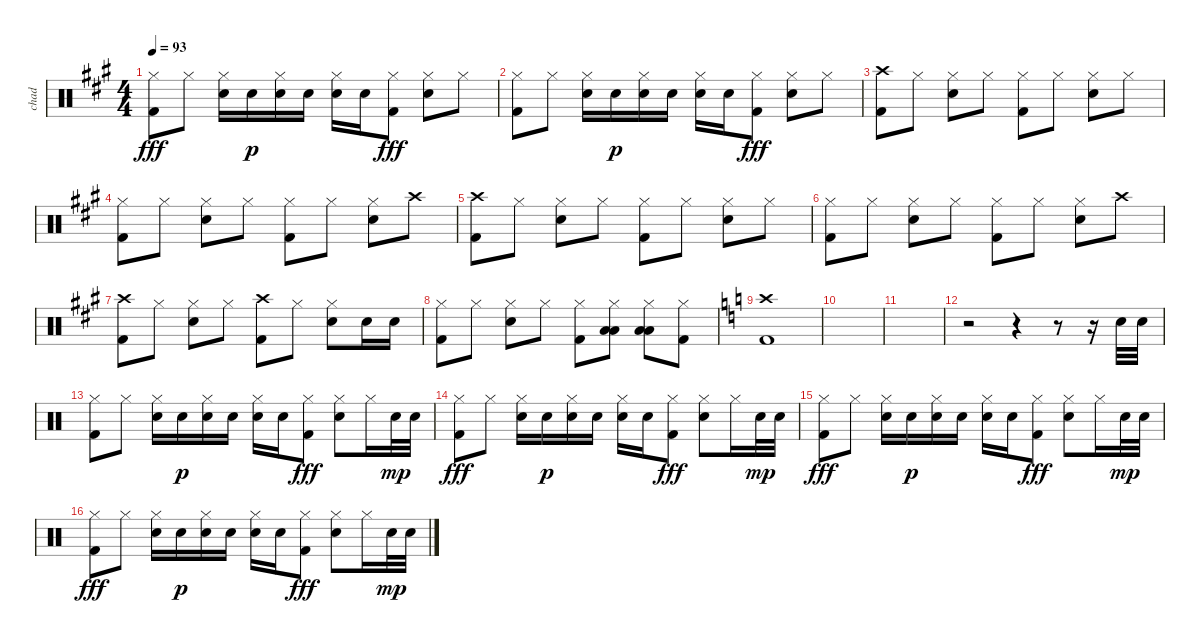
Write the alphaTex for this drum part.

\track ("chad" "chad") {instrument percussion}
\staff {score}
\articulation defaults
\ts (4 4)
\tempo 93
\clef neutral
\ks a
("Hi-Hat (closed)" "Kick (hit) 2").8{dy fff} "Hi-Hat (closed)".8 ("Hi-Hat (closed)" "Electric Snare (hit)").16 "Electric Snare (hit)".16{dy p} ("Hi-Hat (closed)" "Electric Snare (hit)").16 "Electric Snare (hit)".16 ("Hi-Hat (closed)" "Electric Snare (hit)").16 "Electric Snare (hit)".16 ("Hi-Hat (closed)" "Kick (hit) 2").8{dy fff} ("Hi-Hat (closed)" "Electric Snare (hit)").8 "Hi-Hat (closed)".8 |
("Hi-Hat (closed)" "Kick (hit) 2").8 "Hi-Hat (closed)".8 ("Hi-Hat (closed)" "Electric Snare (hit)").16 "Electric Snare (hit)".16{dy p} ("Hi-Hat (closed)" "Electric Snare (hit)").16 "Electric Snare (hit)".16 ("Hi-Hat (closed)" "Electric Snare (hit)").16 "Electric Snare (hit)".16 ("Hi-Hat (closed)" "Kick (hit) 2").8{dy fff} ("Hi-Hat (closed)" "Electric Snare (hit)").8 "Hi-Hat (closed)".8 |
("Crash high (hit)" "Kick (hit) 2").8 "Hi-Hat (closed)".8 ("Hi-Hat (closed)" "Electric Snare (hit)").8 "Hi-Hat (closed)".8 ("Hi-Hat (closed)" "Kick (hit) 2").8 "Hi-Hat (closed)".8 ("Hi-Hat (closed)" "Electric Snare (hit)").8 "Hi-Hat (closed)".8 |
("Hi-Hat (closed)" "Kick (hit) 2").8 "Hi-Hat (closed)".8 ("Hi-Hat (closed)" "Electric Snare (hit)").8 "Hi-Hat (closed)".8 ("Hi-Hat (closed)" "Kick (hit) 2").8 "Hi-Hat (closed)".8 ("Hi-Hat (closed)" "Electric Snare (hit)").8 "Crash high (hit)".8 |
("Crash high (hit)" "Kick (hit) 2").8 "Hi-Hat (closed)".8 ("Hi-Hat (closed)" "Electric Snare (hit)").8 "Hi-Hat (closed)".8 ("Hi-Hat (closed)" "Kick (hit) 2").8 "Hi-Hat (closed)".8 ("Hi-Hat (closed)" "Electric Snare (hit)").8 "Hi-Hat (closed)".8 |
("Hi-Hat (closed)" "Kick (hit) 2").8 "Hi-Hat (closed)".8 ("Hi-Hat (closed)" "Electric Snare (hit)").8 "Hi-Hat (closed)".8 ("Hi-Hat (closed)" "Kick (hit) 2").8 "Hi-Hat (closed)".8 ("Hi-Hat (closed)" "Electric Snare (hit)").8 "Crash high (hit)".8 |
("Crash high (hit)" "Kick (hit) 2").8 "Hi-Hat (closed)".8 ("Hi-Hat (closed)" "Electric Snare (hit)").8 "Hi-Hat (closed)".8 ("Crash high (hit)" "Kick (hit) 2").8 "Hi-Hat (closed)".8 ("Hi-Hat (closed)" "Electric Snare (hit)").8 "Electric Snare (hit)".16 "Electric Snare (hit)".16 |
("Hi-Hat (closed)" "Kick (hit) 2").8 "Hi-Hat (closed)".8 ("Hi-Hat (closed)" "Electric Snare (hit)").8 "Hi-Hat (closed)".8 ("Hi-Hat (closed)" "Kick (hit) 2").8 ("Hi-Hat (closed)" "Low Floor Tom (hit)" "Low Tom (hit)").8 ("Hi-Hat (closed)" "Low Floor Tom (hit)" "Low Tom (hit)").8 ("Hi-Hat (closed)" "Kick (hit) 2").8 |
\ks c
("Crash high (hit)" "Kick (hit) 2").1 |
|
|
r.2 r.4 r.8 r.16 "Electric Snare (hit)".32 "Electric Snare (hit)".32 |
("Hi-Hat (closed)" "Kick (hit) 2").8 "Hi-Hat (closed)".8 ("Hi-Hat (closed)" "Electric Snare (hit)").16 "Electric Snare (hit)".16{dy p} ("Hi-Hat (closed)" "Electric Snare (hit)").16 "Electric Snare (hit)".16 ("Hi-Hat (closed)" "Electric Snare (hit)").16 "Electric Snare (hit)".16 ("Hi-Hat (closed)" "Kick (hit) 2").8{dy fff} ("Hi-Hat (closed)" "Electric Snare (hit)").8 "Hi-Hat (closed)".16 "Electric Snare (hit)".32{dy mp} "Electric Snare (hit)".32 |
("Hi-Hat (closed)" "Kick (hit) 2").8{dy fff} "Hi-Hat (closed)".8 ("Hi-Hat (closed)" "Electric Snare (hit)").16 "Electric Snare (hit)".16{dy p} ("Hi-Hat (closed)" "Electric Snare (hit)").16 "Electric Snare (hit)".16 ("Hi-Hat (closed)" "Electric Snare (hit)").16 "Electric Snare (hit)".16 ("Hi-Hat (closed)" "Kick (hit) 2").8{dy fff} ("Hi-Hat (closed)" "Electric Snare (hit)").8 "Hi-Hat (closed)".16 "Electric Snare (hit)".32{dy mp} "Electric Snare (hit)".32 |
("Hi-Hat (closed)" "Kick (hit) 2").8{dy fff} "Hi-Hat (closed)".8 ("Hi-Hat (closed)" "Electric Snare (hit)").16 "Electric Snare (hit)".16{dy p} ("Hi-Hat (closed)" "Electric Snare (hit)").16 "Electric Snare (hit)".16 ("Hi-Hat (closed)" "Electric Snare (hit)").16 "Electric Snare (hit)".16 ("Hi-Hat (closed)" "Kick (hit) 2").8{dy fff} ("Hi-Hat (closed)" "Electric Snare (hit)").8 "Hi-Hat (closed)".16 "Electric Snare (hit)".32{dy mp} "Electric Snare (hit)".32 |
("Hi-Hat (closed)" "Kick (hit) 2").8{dy fff} "Hi-Hat (closed)".8 ("Hi-Hat (closed)" "Electric Snare (hit)").16 "Electric Snare (hit)".16{dy p} ("Hi-Hat (closed)" "Electric Snare (hit)").16 "Electric Snare (hit)".16 ("Hi-Hat (closed)" "Electric Snare (hit)").16 "Electric Snare (hit)".16 ("Hi-Hat (closed)" "Kick (hit) 2").8{dy fff} ("Hi-Hat (closed)" "Electric Snare (hit)").8 "Hi-Hat (closed)".16 "Electric Snare (hit)".32{dy mp} "Electric Snare (hit)".32
